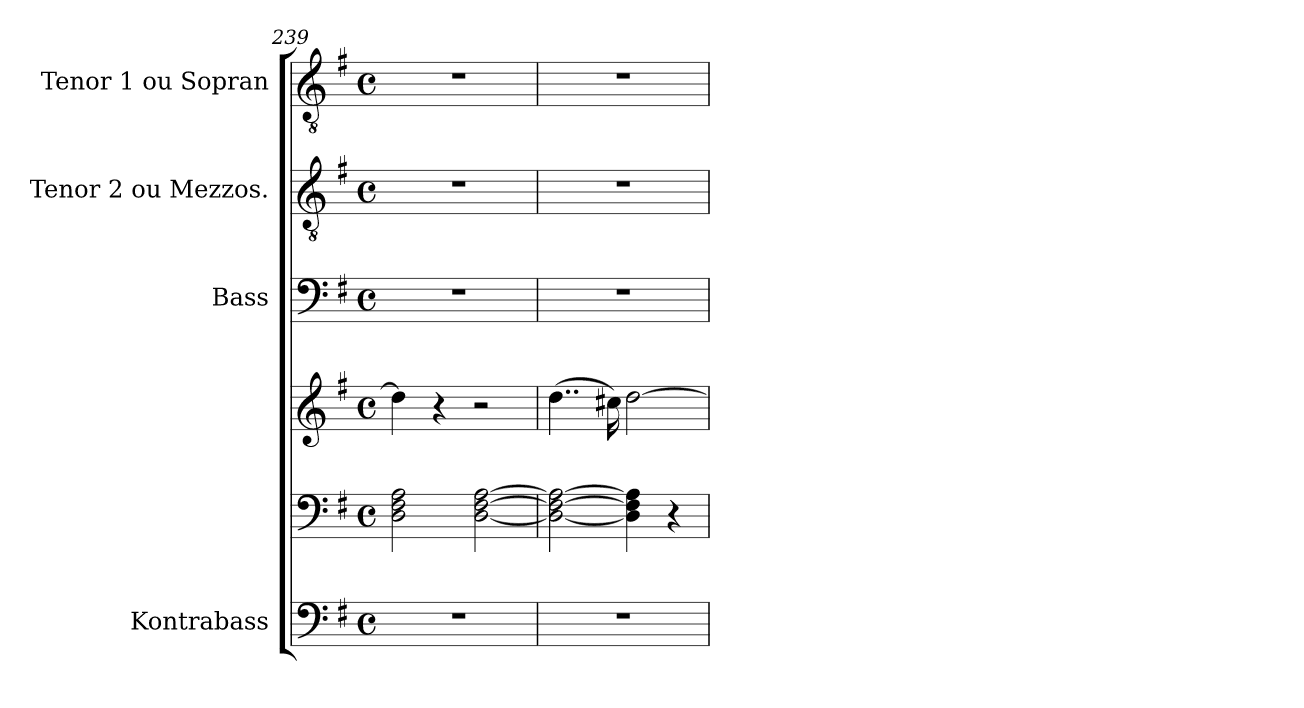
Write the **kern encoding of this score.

**kern	**kern	**kern	**kern	**kern	**kern
*part5	*part4	*part4	*part3	*part2	*part1
*staff6	*staff5	*staff4	*staff3	*staff2	*staff1
*I"Kontrabass	*	*	*I"Bass	*I"Tenor 2 ou Mezzos.	*I"Tenor 1 ou Sopran
*I'Kb.	*	*	*	*	*
*clefF4	*clefF4	*clefG2	*clefF4	*clefGv2	*clefGv2
*ITrd7c12	*	*	*	*	*
*k[f#]	*k[f#]	*k[f#]	*k[f#]	*k[f#]	*k[f#]
*G:	*G:	*G:	*G:	*G:	*G:
*M4/4	*M4/4	*M4/4	*M4/4	*M4/4	*M4/4
*met(c)	*met(c)	*met(c)	*met(c)	*met(c)	*met(c)
=239	=239	=239	=239	=239	=239
1r	2D\ 2F#\ 2A\	4dd\]	1r	1r	1r
.	.	4r	.	.	.
.	[2D\ [2F#\ [2A\	2r	.	.	.
=240	=240	=240	=240	=240	=240
1r	2D\_ 2F#\_ 2A\_	(>4..dd\	1r	1r	1r
.	.	16cc#X\)	.	.	.
.	4D\] 4F#\] 4A\]	[2dd\	.	.	.
.	4r	.	.	.	.
=	=	=	=	=	=
*-	*-	*-	*-	*-	*-
